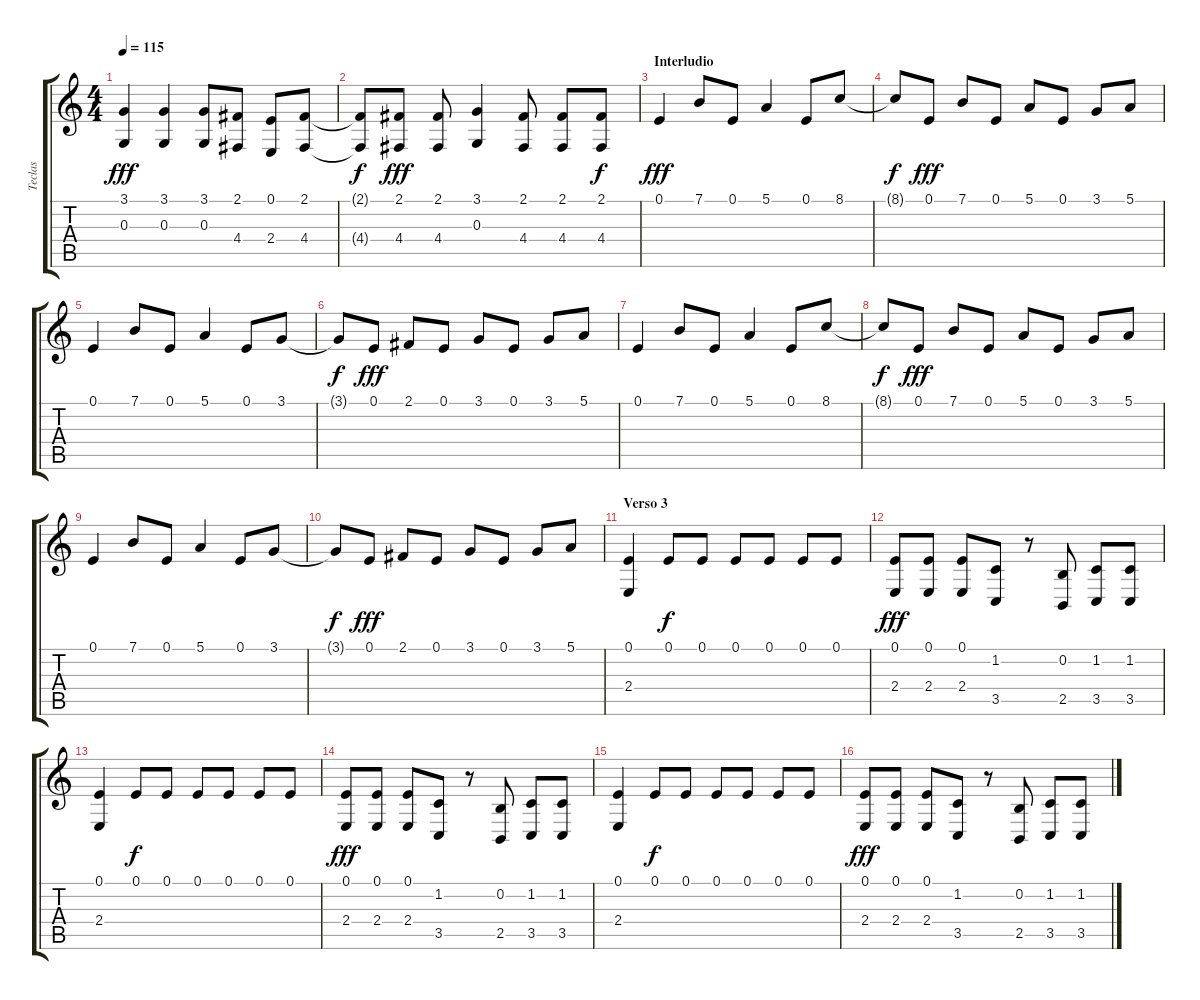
\track ("Teclas" "Teclas") {instrument drawbarorgan}
\staff {score tabs}
\tuning (E4 B3 G3 D3 A2 E2) {hide}
\ts (4 4)
\tempo 115
\clef g2
\ks c
(3.1 0.3).4{dy fff} (3.1 0.3).4 (3.1 0.3).8 (2.1 4.4).8 (0.1 2.4).8 (2.1 4.4).8 |
(2.1{t} 4.4{t}).8{dy f} (2.1 4.4).8{dy fff} (2.1 4.4).8 (3.1 0.3).4 (2.1 4.4).8 (2.1 4.4).8 (2.1 4.4).8{dy f} |
\section ("" "Interludio")
0.1.4{dy fff} 7.1.8 0.1.8 5.1.4 0.1.8 8.1.8 |
8.1{t}.8{dy f} 0.1.8{dy fff} 7.1.8 0.1.8 5.1.8 0.1.8 3.1.8 5.1.8 |
0.1.4 7.1.8 0.1.8 5.1.4 0.1.8 3.1.8 |
3.1{t}.8{dy f} 0.1.8{dy fff} 2.1.8 0.1.8 3.1.8 0.1.8 3.1.8 5.1.8 |
0.1.4 7.1.8 0.1.8 5.1.4 0.1.8 8.1.8 |
8.1{t}.8{dy f} 0.1.8{dy fff} 7.1.8 0.1.8 5.1.8 0.1.8 3.1.8 5.1.8 |
0.1.4 7.1.8 0.1.8 5.1.4 0.1.8 3.1.8 |
3.1{t}.8{dy f} 0.1.8{dy fff} 2.1.8 0.1.8 3.1.8 0.1.8 3.1.8 5.1.8 |
\section ("" "Verso 3")
(0.1 2.4).4 0.1.8{dy f} 0.1.8 0.1.8 0.1.8 0.1.8 0.1.8 |
(0.1 2.4).8{dy fff} (0.1 2.4).8 (0.1 2.4).8 (1.2 3.5).8 r.8 (0.2 2.5).8 (1.2 3.5).8 (1.2 3.5).8 |
(0.1 2.4).4 0.1.8{dy f} 0.1.8 0.1.8 0.1.8 0.1.8 0.1.8 |
(0.1 2.4).8{dy fff} (0.1 2.4).8 (0.1 2.4).8 (1.2 3.5).8 r.8 (0.2 2.5).8 (1.2 3.5).8 (1.2 3.5).8 |
(0.1 2.4).4 0.1.8{dy f} 0.1.8 0.1.8 0.1.8 0.1.8 0.1.8 |
(0.1 2.4).8{dy fff} (0.1 2.4).8 (0.1 2.4).8 (1.2 3.5).8 r.8 (0.2 2.5).8 (1.2 3.5).8 (1.2 3.5).8
